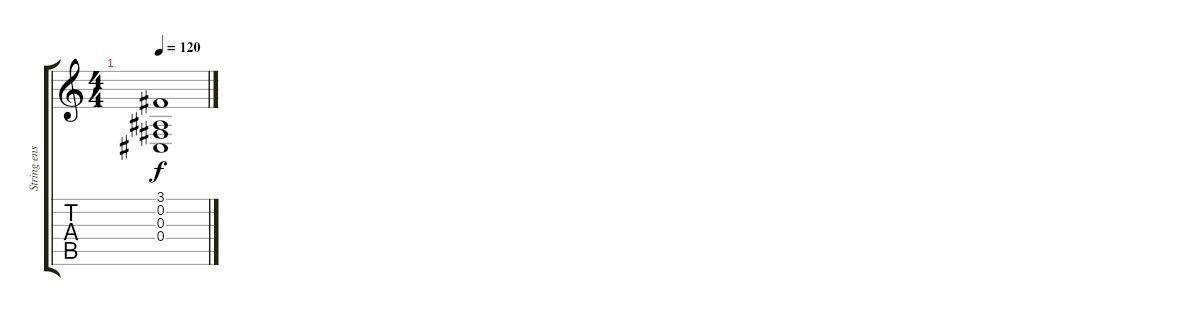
\track ("String ensemble 2" "String ens") {instrument choiraahs}
\staff {score tabs}
\tuning (Eb4 Bb3 Gb3 Db3 Ab2 Eb2) {hide}
\ts (4 4)
\tempo 120
\clef g2
\ks c
(3.1 0.2 0.3 0.4).1{dy f}
